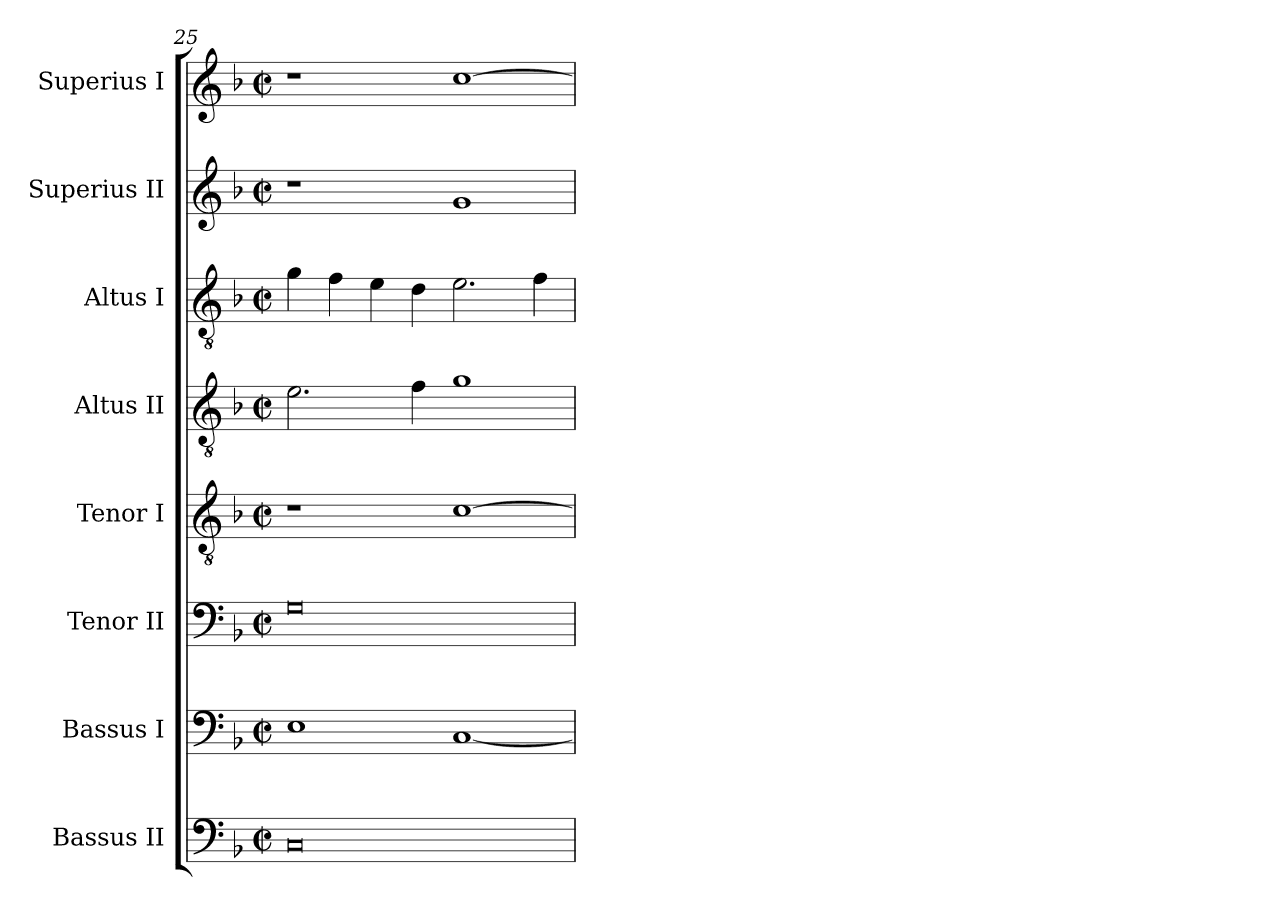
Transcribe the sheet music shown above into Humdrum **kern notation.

**kern	**kern	**kern	**kern	**kern	**kern	**kern	**kern
*part8	*part7	*part6	*part5	*part4	*part3	*part2	*part1
*staff8	*staff7	*staff6	*staff5	*staff4	*staff3	*staff2	*staff1
*I"Bassus II	*I"Bassus I	*I"Tenor II	*I"Tenor I	*I"Altus II	*I"Altus I	*I"Superius II	*I"Superius I
*I'B. II	*I'B. I	*I'T. II	*I'T. I	*I'A. II	*I'A. I	*I'S. II	*I'S. I
!!LO:PB:g=z
*clefF4	*clefF4	*clefF4	*clefGv2	*clefGv2	*clefGv2	*clefG2	*clefG2
*	*	*	*ITrd7c12	*ITrd7c12	*ITrd7c12	*	*
*k[b-]	*k[b-]	*k[b-]	*k[b-]	*k[b-]	*k[b-]	*k[b-]	*k[b-]
*F:	*F:	*F:	*F:	*F:	*F:	*F:	*F:
*M2/2	*M2/2	*M2/2	*M2/2	*M2/2	*M2/2	*M2/2	*M2/2
*met(c|)	*met(c|)	*met(c|)	*met(c|)	*met(c|)	*met(c|)	*met(c|)	*met(c|)
=25	=25	=25	=25	=25	=25	=25	=25
0Ci	1Ei	0Gi	1r	2.Ei\	4Gi\	1r	1r
.	.	.	.	.	4Fi\	.	.
.	.	.	.	.	4Ei\	.	.
.	.	.	.	4Fi\	4Di\	.	.
.	[<1Ci	.	[>1Ci	1Gi	2.Ei\	1gi	[>1cci
.	.	.	.	.	4Fi\	.	.
=	=	=	=	=	=	=	=
*-	*-	*-	*-	*-	*-	*-	*-
